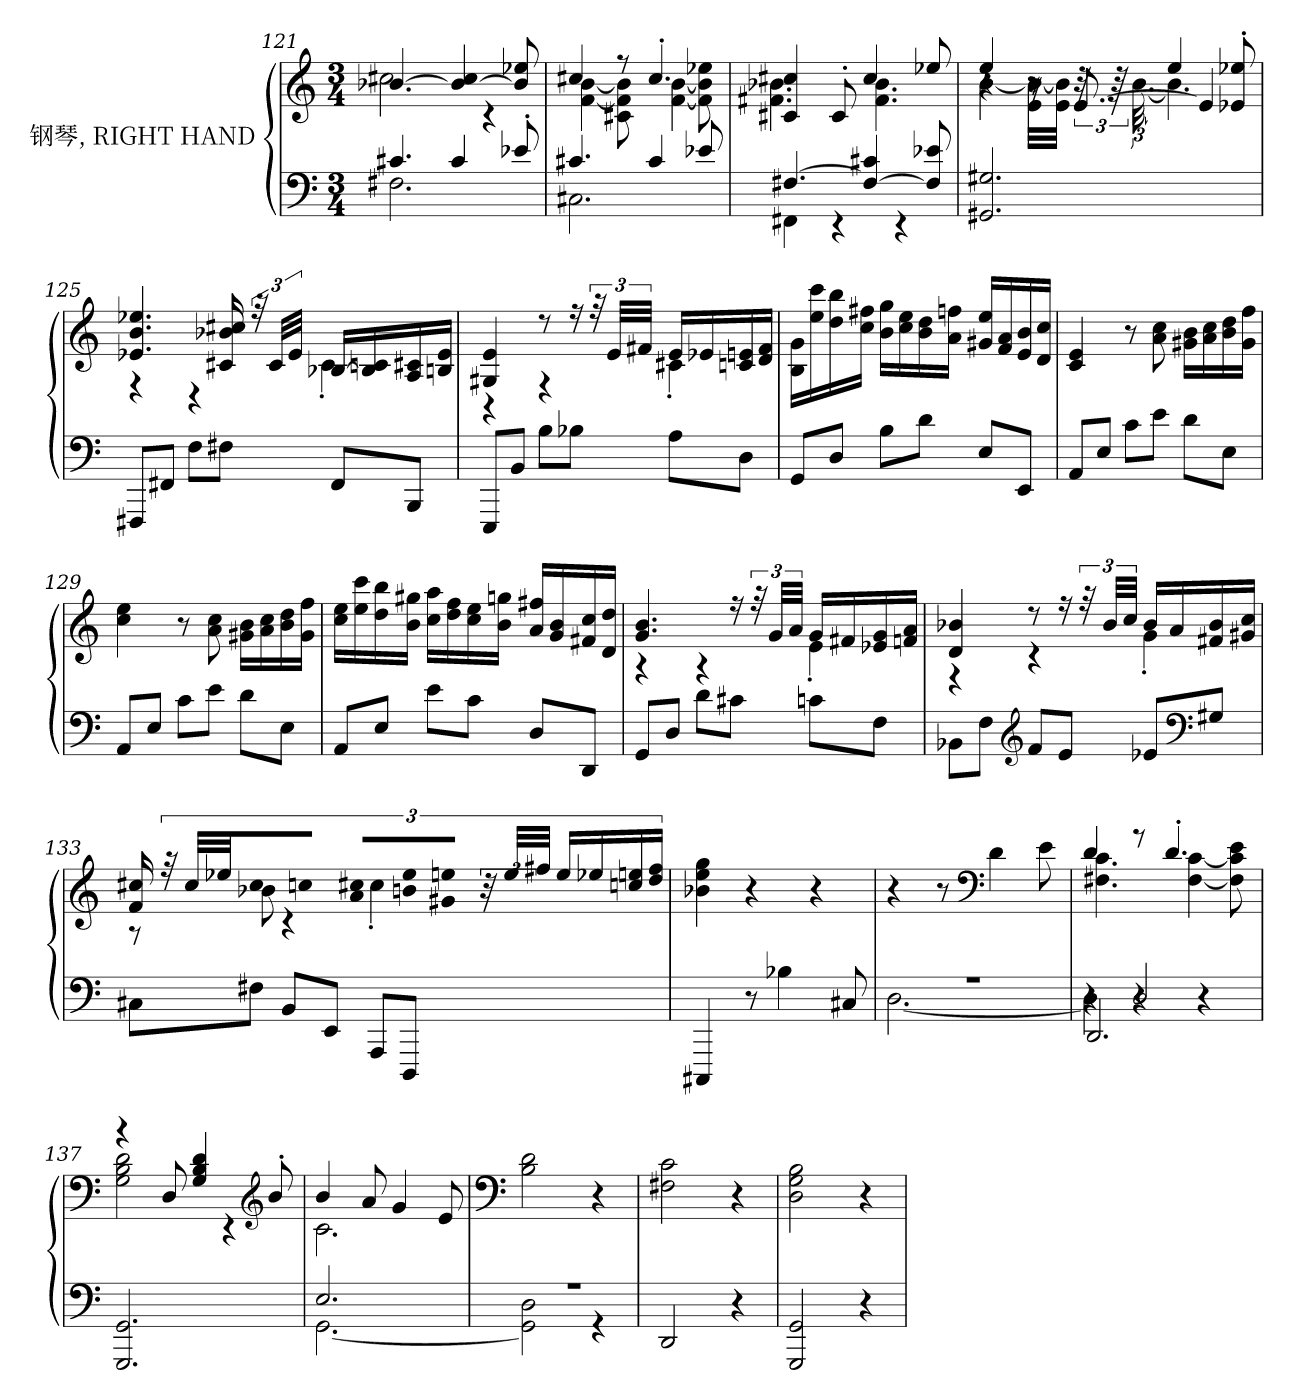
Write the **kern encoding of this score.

**kern	**kern
*part1	*part1
*staff2	*staff1
*I"钢琴, RIGHT HAND	*
*clefF4	*clefG2
*k[]	*k[]
*M3/4	*M3/4
=121	=121
*^	*^
4.c#X/	2.F#X\	[4.b-X/	2cc#X\
4c#/	.	4b-/_ 4cc#/	.
.	.	.	4r
8e-X'/	.	8b-/] 8ee-X/	.
=122	=122	=122	=122
4.c#X/	2.C#X\	4cc#X/	[4f\ [4b\
.	.	8r	8c#X\ 8f\] 8b\]
4c#/	.	4.cc#'/	[4f\ [4b\
8e-X/	.	.	8f\] 8b\] 8ee-X\
!!LO:LB:g=z	!!
=123	=123	=123	=123
[4.F#X/	4FF#X\	4c#X/ 4cc#X/	4.f#X\ 4.b-X\
.	4r	8c#'/	.
4F#/_ 4c#X/	.	4cc#/	4.f#\ 4.b-\
.	4r	.	.
8F#/] 8e-X/	.	8ee-X/	.
*v	*v	*	*
=124	=124	=124
*	*	*^
2.GG#X/ 2.G#X/	4ee/	[4b\	4r
.	8r	32e\ 32b\_LLL	16r
.	.	32e\ 32b\]JJJ	.
.	.	48r	[8.e/
.	.	96r	.
.	.	[48.b\	.
.	4ee/	4.b\]	.
.	.	.	4e/]
.	8e-X/' 8ee-X/'	.	.
*	*	*v	*v
=125	=125	=125
8FFF#X/L	4.e-X/ 4.b/ 4.ee-X/	4r
8FF#X/J	.	.
8F\L	.	4r
8F#X\J	16c#X/ 16b-X/ 16cc#X/	.
.	48r	.
.	48c#/LLL	.
.	48e-/JJJ	.
8FF#/L	[16B-X/LL	4c#'\
.	16B-/] 16cn/	.
8BBB/J	16A/ 16c#X/	.
.	16Bn/ 16e-/JJ	.
!!LO:LB:g=z	!!
=126	=126	=126
8EEE/L	4G#X/ 4e/	4r
8BB/J	.	.
8B\L	8r	4r
8B-X\J	16r	.
.	48r	.
.	48e/LLL	.
.	48f#X/JJJ	.
8A\L	16e/LL	4c#X'\
.	16e-X/	.
8D\J	16cn/ 16en/	.
.	16d/ 16f#/JJ	.
*	*v	*v
=127	=127
8GG/L	16B\ 16g\LL
.	16ee\ 16ccc\
8D/J	16dd\ 16bb\
.	16cc\ 16ff#X\JJ
8B\L	16b\ 16gg\LL
.	16cc\ 16ee\
8d\J	16b\ 16dd\
.	16a\ 16ffn\JJ
8E/L	16g#X/ 16ee/LL
.	16f/ 16a/
8EE/J	16e/ 16b/
.	16d/ 16cc/JJ
=128	=128
8AA/L	4c/ 4e/
8E/J	.
8c\L	8r
8e\J	8a\ 8cc\
8d\L	16g#X\ 16b\LL
.	16a\ 16cc\
8E\J	16b\ 16dd\
.	16g#\ 16ff\JJ
!!LO:LB:g=z
=129	=129
8AA/L	4cc\ 4ee\
8E/J	.
8c\L	8r
8e\J	8a\ 8cc\
8d\L	16g#X\ 16b\LL
.	16a\ 16cc\
8E\J	16b\ 16dd\
.	16g#\ 16ff\JJ
=130	=130
8AA/L	16cc\ 16ee\LL
.	16ee\ 16ccc\
8E/J	16dd\ 16bb\
.	16b\ 16gg#X\JJ
8e\L	16cc\ 16aa\LL
.	16dd\ 16ff\
8c\J	16cc\ 16ee\
.	16b\ 16ggn\JJ
8D/L	16a/ 16ff#X/LL
.	16g/ 16b/
8DD/J	16f#X/ 16cc/
.	16d/ 16dd/JJ
=131	=131
*	*^
8GG/L	4.g/ 4.b/	4r
8D/J	.	.
8d\L	.	4r
8c#X\J	16r	.
.	48r	.
.	48g/LLL	.
.	48a/JJJ	.
8cn\L	16g/LL	4e'\
.	16f#X/	.
8F\J	16e-X/ 16g/	.
.	16fn/ 16a/JJ	.
!!LO:PB:g=z	!!
=132	=132	=132
8BB-X\L	4d/ 4b-X/	4r
8F\J	.	.
*clefG2	*	*
8f/L	8r	4r
8e/J	16r	.
.	48r	.
.	48b-/LLL	.
.	48cc/JJJ	.
8e-X/L	16b-/LL	4g'\
.	16a/	.
*clefF4	*	*
8G#X/J	16f#X/ 16b-/	.
.	16g#X/ 16cc/JJ	.
=133	=133	=133
8C#X\L	16f/ 16cc#X/	8r
.	48r	.
.	48cc#/LLL	.
.	48ee-X/J	.
8F#X\J	16cc#/	8b-X\
.	16ccn/JJ	.
8BB/L	16a/ 16cc#X/LL	4r
.	16bn/ 16ee-/	.
8EE/J	16g#X/ 16een/JJ	.
.	48r	.
.	48ee/LLL	.
.	48ff#X/JJJ	.
8AAA/L	16ee/LL	4cc#'\
.	16ee-X/	.
8DDD/J	16ccn/ 16een/	.
.	16dd/ 16ff#/JJ	.
*	*v	*v
!!LO:LB:g=z
=134	=134
4CCC#X/	4b-X\ 4ee\ 4gg\
8r	4r
4B-X\	.
.	4r
8C#X/	.
=135	=135
*^	*
2.r	[2.D\	4r
.	.	8r
*	*	*clefF4
.	.	4d\
.	.	8e\
=136	=136	=136
*	*^	*^
4r	4D\]	2.DD/	4d/	4.F#X\ 4.c\
2D/	4r	.	8r	.
.	.	.	4.d'/	[4F#\ [4c\
.	4r	.	.	.
.	.	.	.	8F#\] 8c\] 8e\
*v	*v	*v	*	*
=137	=137	=137
2.GGG/ 2.GG/	4r	2G\ 2B\ 2d\
.	8D/	.
.	4G/ 4B/ 4d/	.
.	.	4r
*	*clefG2	*
.	8b'/	.
=138	=138	=138
*^	*	*
2.E/	[2.GG\	4b/	2.c\
.	.	8a/	.
.	.	4g/	.
.	.	8e/	.
*	*	*v	*v
=139	=139	=139
*	*	*clefF4
2.r	2GG\] 2D\	2B\ 2d\
.	4r	4r
*v	*v	*
=140	=140
2DD/	2F#X\ 2c\
4r	4r
!!LO:LB:g=z
=141	=141
2GGG/ 2GG/	2D\ 2G\ 2B\
4r	4r
=	=
*-	*-
